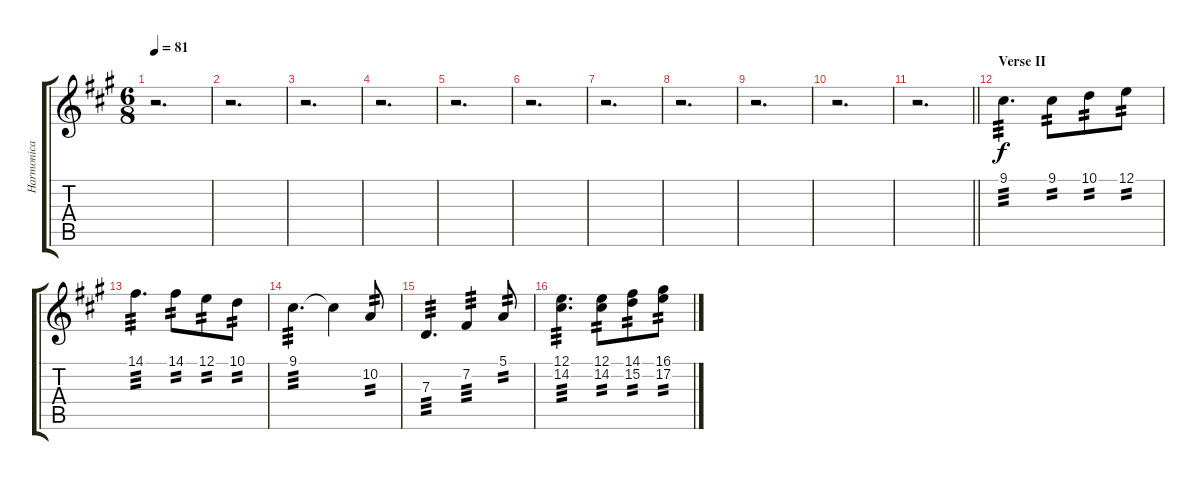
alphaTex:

\track ("Harmonica / Mandolin" "Harmonica ") {instrument harmonica}
\staff {score tabs}
\tuning (E4 B3 G3 D3 A2 E2) {hide}
\ts (6 8)
\tempo 81
\clef g2
\ks a
r.2{d dy f} |
r.2{d} |
r.2{d} |
r.2{d} |
r.2{d} |
r.2{d} |
r.2{d} |
r.2{d} |
r.2{d} |
r.2{d} |
\barLineRight lightlight
r.2{d} |
\section ("" "Verse II")
9.1.4{d tp 3 instrument acousticguitarnylon} 9.1.8{tp 2} 10.1.8{tp 2} 12.1.8{tp 2} |
14.1.4{d tp 3} 14.1.8{tp 2} 12.1.8{tp 2} 10.1.8{tp 2} |
9.1.4{d tp 3} 9.1{t}.4 10.2.8{tp 2} |
7.3.4{d tp 3} 7.2.4{tp 3} 5.1.8{tp 2} |
(12.1 14.2).4{d tp 3} (12.1 14.2).8{tp 2} (14.1 15.2).8{tp 2} (16.1 17.2).8{tp 2}
